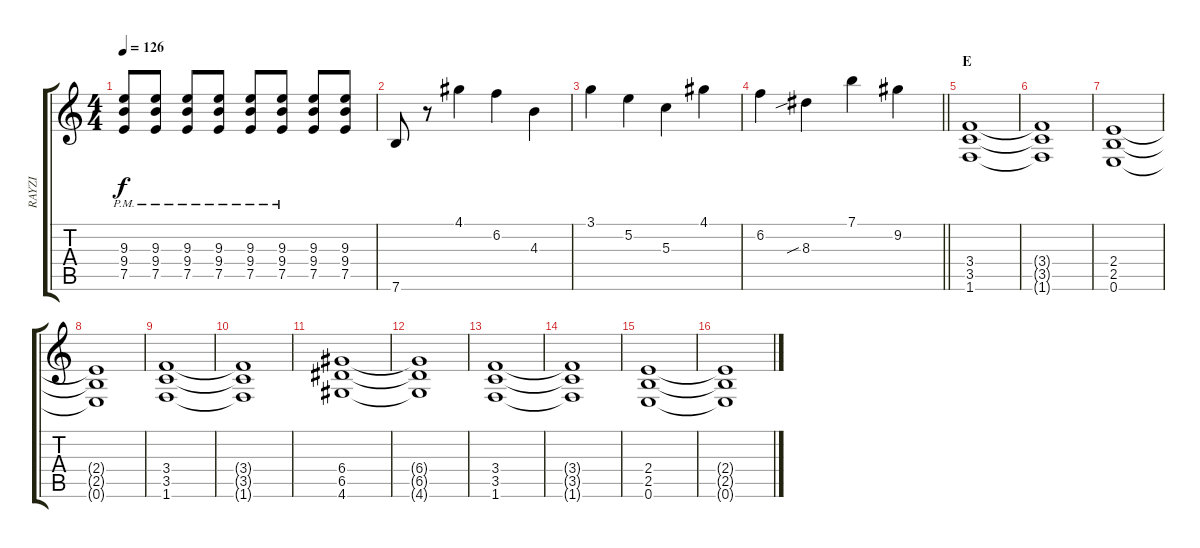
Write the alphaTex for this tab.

\track ("RAYZI" "RAYZI") {instrument distortionguitar}
\staff {score tabs}
\tuning (E4 B3 G3 D3 A2 E2) {hide}
\ts (4 4)
\tempo 126
\clef g2
\ks c
(9.3{pm} 9.4{pm} 7.5{pm}).8{dy f} (9.3{pm} 9.4{pm} 7.5{pm}).8 (9.3{pm} 9.4{pm} 7.5{pm}).8 (9.3{pm} 9.4{pm} 7.5{pm}).8 (9.3{pm} 9.4{pm} 7.5{pm}).8 (9.3{pm} 9.4{pm} 7.5{pm}).8 (9.3 9.4 7.5).8 (9.3 9.4 7.5).8 |
7.6.8 r.8 4.1.4 6.2.4 4.3.4 |
3.1.4 5.2.4 5.3.4 4.1.4 |
\barLineRight lightlight
6.2.4 8.3{sib}.4 7.1.4 9.2.4 |
\section ("" "E ")
(3.4 3.5 1.6).1 |
(3.4{t} 3.5{t} 1.6{t}).1 |
(2.4 2.5 0.6).1 |
(2.4{t} 2.5{t} 0.6{t}).1 |
(3.4 3.5 1.6).1 |
(3.4{t} 3.5{t} 1.6{t}).1 |
(6.4 6.5 4.6).1 |
(6.4{t} 6.5{t} 4.6{t}).1 |
(3.4 3.5 1.6).1 |
(3.4{t} 3.5{t} 1.6{t}).1 |
(2.4 2.5 0.6).1 |
(2.4{t} 2.5{t} 0.6{t}).1
